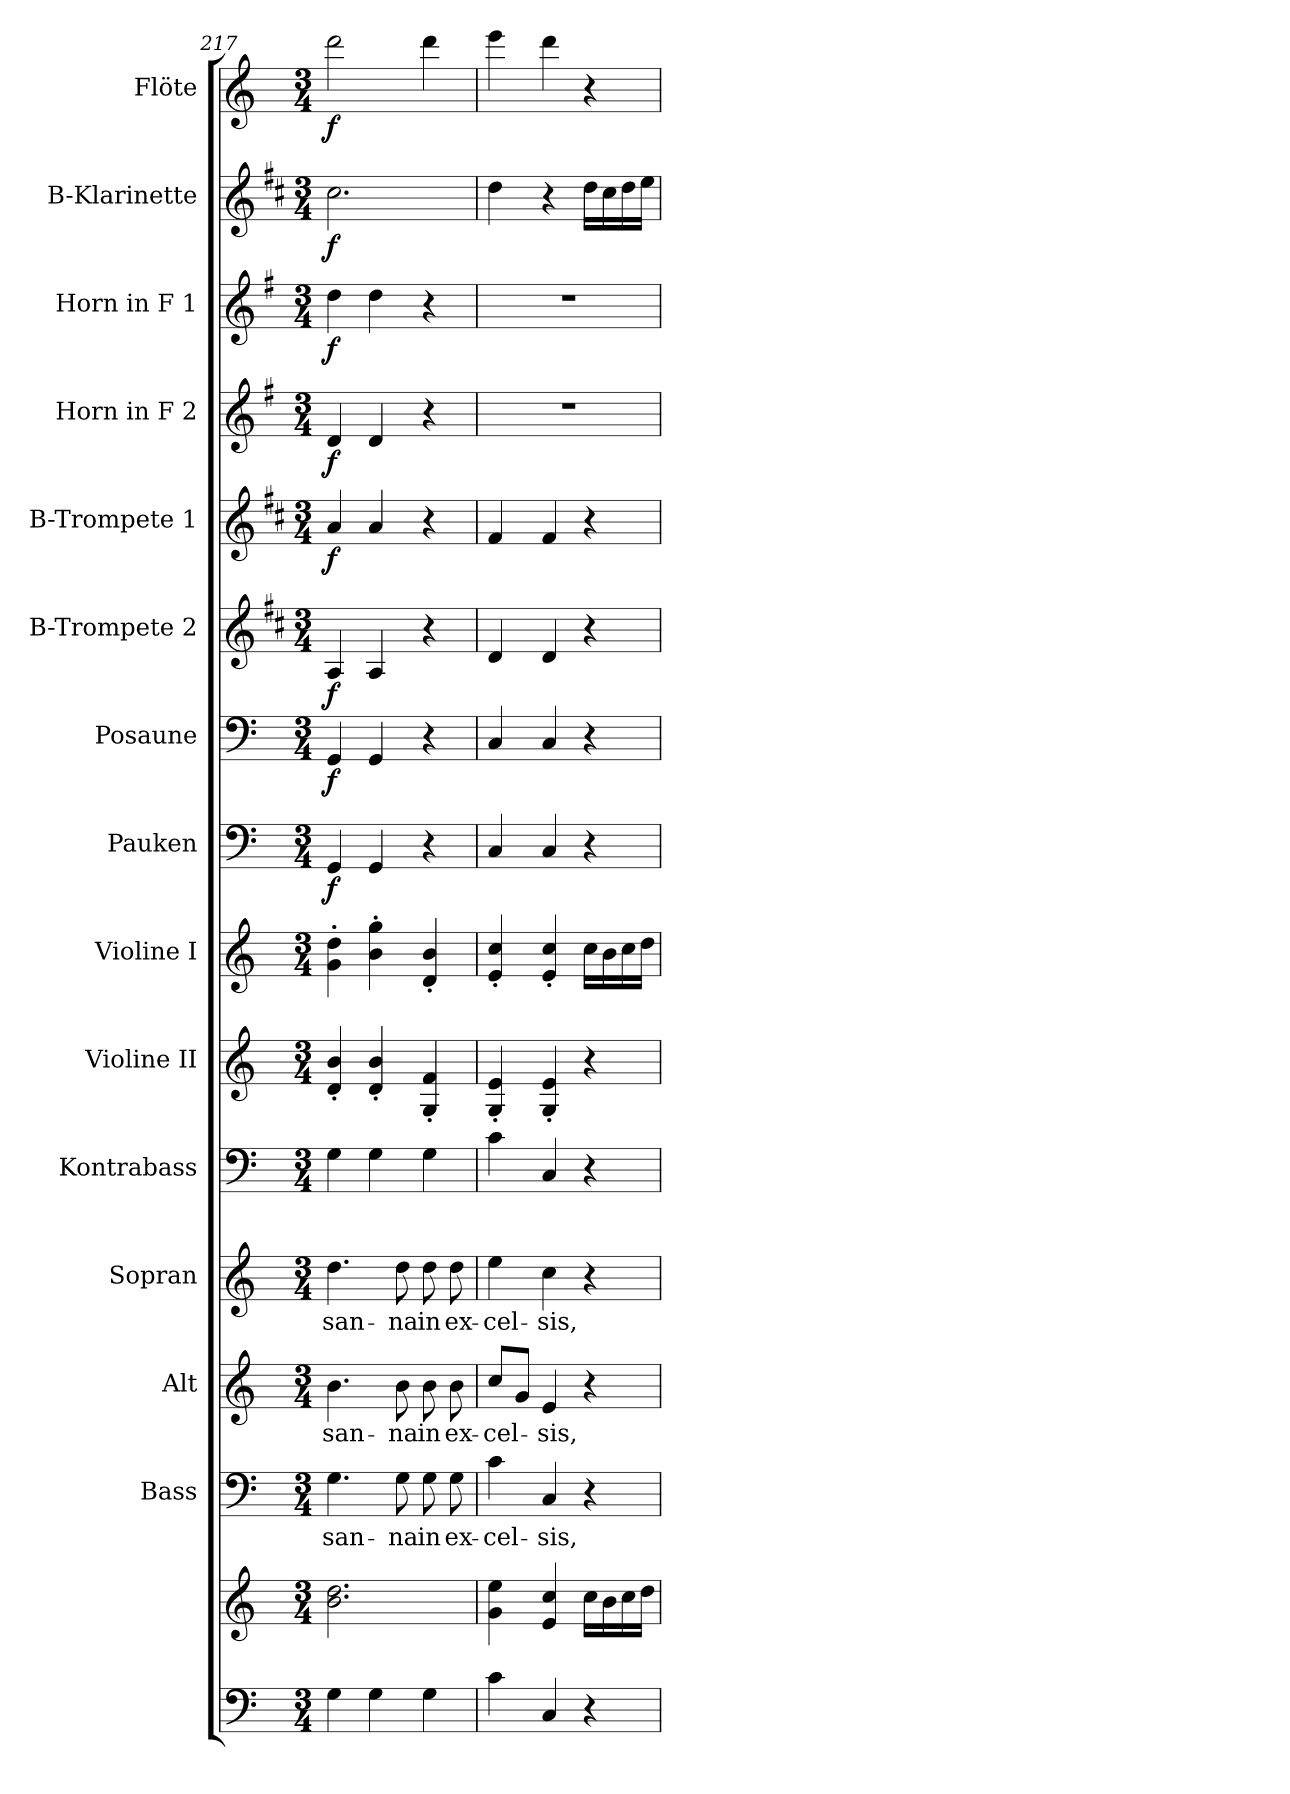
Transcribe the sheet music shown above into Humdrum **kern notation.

**kern	**kern	**kern	**text	**kern	**text	**kern	**text	**kern	**kern	**kern	**kern	**dynam	**kern	**dynam	**kern	**dynam	**kern	**dynam	**kern	**dynam	**kern	**dynam	**kern	**dynam	**kern	**dynam
*part15	*part15	*part14	*part14	*part13	*part13	*part12	*part12	*part11	*part10	*part9	*part8	*part8	*part7	*part7	*part6	*part6	*part5	*part5	*part4	*part4	*part3	*part3	*part2	*part2	*part1	*part1
*staff16	*staff15	*staff14	*staff14	*staff13	*staff13	*staff12	*staff12	*staff11	*staff10	*staff9	*staff8	*staff8	*staff7	*staff7	*staff6	*staff6	*staff5	*staff5	*staff4	*staff4	*staff3	*staff3	*staff2	*staff2	*staff1	*staff1
*	*	*I"Bass	*	*I"Alt	*	*I"Sopran	*	*I"Kontrabass	*I"Violine II	*I"Violine I	*I"Pauken	*	*I"Posaune	*	*I"B-Trompete 2	*	*I"B-Trompete 1	*	*I"Horn in F 2	*	*I"Horn in F 1	*	*I"B-Klarinette	*	*I"Flöte	*
*	*	*I'B.	*	*I'A.	*	*I'S.	*	*I'Kb.	*I'Vl. II	*I'Vl. I	*I'Pk.	*	*I'Pos.	*	*I'B Trp. 2	*	*I'B Trp. 1	*	*	*	*	*	*I'B Kl.	*	*I'Fl.	*
*clefF4	*clefG2	*clefF4	*	*clefG2	*	*clefG2	*	*clefF4	*clefG2	*clefG2	*clefF4	*	*clefF4	*	*clefG2	*	*clefG2	*	*clefG2	*	*clefG2	*	*clefG2	*	*clefG2	*
*	*	*	*	*	*	*	*	*ITrd7c12	*	*	*	*	*	*	*ITrd1c2	*	*ITrd1c2	*	*ITrd4c7	*	*ITrd4c7	*	*ITrd1c2	*	*	*
*k[]	*k[]	*k[]	*	*k[]	*	*k[]	*	*k[]	*k[]	*k[]	*k[]	*	*k[]	*	*k[]	*	*k[]	*	*k[]	*	*k[]	*	*k[]	*	*k[]	*
*C:	*C:	*C:	*	*C:	*	*C:	*	*C:	*C:	*C:	*C:	*	*C:	*	*C:	*	*C:	*	*C:	*	*C:	*	*C:	*	*C:	*
*M3/4	*M3/4	*M3/4	*	*M3/4	*	*M3/4	*	*M3/4	*M3/4	*M3/4	*M3/4	*	*M3/4	*	*M3/4	*	*M3/4	*	*M3/4	*	*M3/4	*	*M3/4	*	*M3/4	*
=217	=217	=217	=217	=217	=217	=217	=217	=217	=217	=217	=217	=217	=217	=217	=217	=217	=217	=217	=217	=217	=217	=217	=217	=217	=217	=217
!	!	!	!LO:LY:b	!	!LO:LY:b	!	!LO:LY:b	!	!	!	!	!LO:DY:b	!	!LO:DY:b	!	!LO:DY:b	!	!LO:DY:b	!	!LO:DY:b	!	!LO:DY:b	!	!LO:DY:b	!	!LO:DY:b
4G\	2.b\ 2.dd\	4.G\	-san-	4.b\	-san-	4.dd\	-san-	4GG\	4d/'< 4b/'<	4g\'> 4dd\'>	4GG/	f	4GG/	f	4G/	f	4g/	f	4G/	f	4g\	f	2.b\	f	2ddd\	f
4G\	.	.	.	.	.	.	.	4GG\	4d/'< 4b/'<	4b\'> 4gg\'>	4GG/	.	4GG/	.	4G/	.	4g/	.	4G/	.	4g\	.	.	.	.	.
!	!	!	!LO:LY:b	!	!LO:LY:b	!	!LO:LY:b	!	!	!	!	!	!	!	!	!	!	!	!	!	!	!	!	!	!	!
.	.	8G\	-na	8b\	-na	8dd\	-na	.	.	.	.	.	.	.	.	.	.	.	.	.	.	.	.	.	.	.
!	!	!	!LO:LY:b	!	!LO:LY:b	!	!LO:LY:b	!	!	!	!	!	!	!	!	!	!	!	!	!	!	!	!	!	!	!
4G\	.	8G\	in	8b\	in	8dd\	in	4GG\	4G/'< 4f/'<	4d/'< 4b/'<	4r	.	4r	.	4r	.	4r	.	4r	.	4r	.	.	.	4ddd\	.
!	!	!	!LO:LY:b	!	!LO:LY:b	!	!LO:LY:b	!	!	!	!	!	!	!	!	!	!	!	!	!	!	!	!	!	!	!
.	.	8G\	ex-	8b\	ex-	8dd\	ex-	.	.	.	.	.	.	.	.	.	.	.	.	.	.	.	.	.	.	.
!!LO:PB:g=z
=218	=218	=218	=218	=218	=218	=218	=218	=218	=218	=218	=218	=218	=218	=218	=218	=218	=218	=218	=218	=218	=218	=218	=218	=218	=218	=218
!	!	!	!LO:LY:b	!	!LO:LY:b	!	!LO:LY:b	!	!	!	!	!	!	!	!	!	!	!	!	!	!	!	!	!	!	!
4c\	4g\ 4ee\	4c\	-cel-	8cc/L	-cel-	4ee\	-cel-	4C\	4G/'< 4e/'<	4e/'< 4cc/'<	4C/	.	4C/	.	4c/	.	4e/	.	2.r	.	2.r	.	4cc\	.	4eee\	.
.	.	.	.	8g/J	.	.	.	.	.	.	.	.	.	.	.	.	.	.	.	.	.	.	.	.	.	.
!	!	!	!LO:LY:b	!	!LO:LY:b	!	!LO:LY:b	!	!	!	!	!	!	!	!	!	!	!	!	!	!	!	!	!	!	!
4C/	4e/ 4cc/	4C/	-sis,	4e/	-sis,	4cc\	-sis,	4CC/	4G/'< 4e/'<	4e/'< 4cc/'<	4C/	.	4C/	.	4c/	.	4e/	.	.	.	.	.	4r	.	4ddd\	.
4r	16cc\LL	4r	.	4r	.	4r	.	4r	4r	16cc\LL	4r	.	4r	.	4r	.	4r	.	.	.	.	.	16cc\LL	.	4r	.
.	16b\	.	.	.	.	.	.	.	.	16b\	.	.	.	.	.	.	.	.	.	.	.	.	16b\	.	.	.
.	16cc\	.	.	.	.	.	.	.	.	16cc\	.	.	.	.	.	.	.	.	.	.	.	.	16cc\	.	.	.
.	16dd\JJ	.	.	.	.	.	.	.	.	16dd\JJ	.	.	.	.	.	.	.	.	.	.	.	.	16dd\JJ	.	.	.
=	=	=	=	=	=	=	=	=	=	=	=	=	=	=	=	=	=	=	=	=	=	=	=	=	=	=
*-	*-	*-	*-	*-	*-	*-	*-	*-	*-	*-	*-	*-	*-	*-	*-	*-	*-	*-	*-	*-	*-	*-	*-	*-	*-	*-
